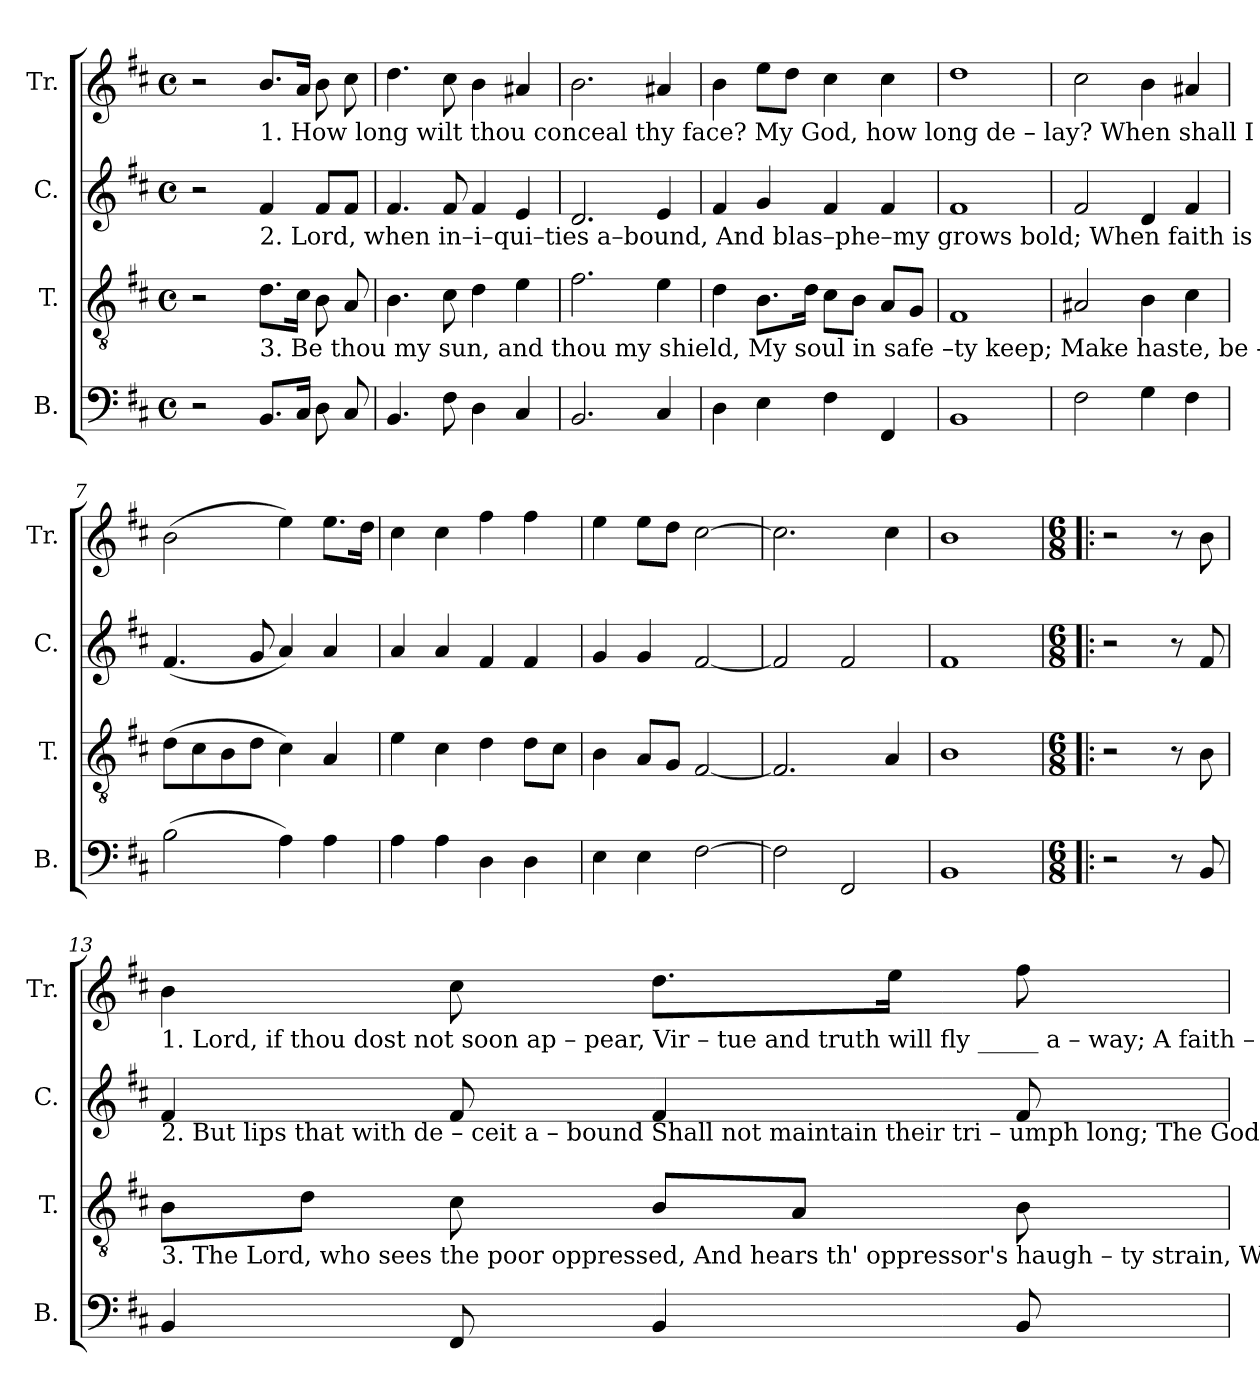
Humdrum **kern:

**kern	**kern	**kern	**kern
*part4	*part3	*part2	*part1
*staff4	*staff3	*staff2	*staff1
*I"B.	*I"T.	*I"C.	*I"Tr.
*I'B.	*I'T.	*I'C.	*I'Tr.
*clefF4	*clefGv2	*clefG2	*clefG2
*k[f#c#]	*k[f#c#]	*k[f#c#]	*k[f#c#]
*M4/4	*M4/4	*M4/4	*M4/4
*met(c)	*met(c)	*met(c)	*met(c)
*MM90	*MM90	*MM90	*MM90
=1	=1	=1	=1
2r	2r	2r	2r
!	!	!	!LO:TX:b:t=1. How  long  wilt thou conceal thy face? My God, how long  de – lay?  When shall I feel _____ those heav'nly rays  That chase my fears  a – way?
!	!	!LO:TX:b:t=2. Lord, when  in–i–qui–ties  a–bound,  And  blas–phe–my grows bold;  When faith is  hard    –   ly   to be found,  And   love  is    wax – ing   cold;	!
!	!LO:TX:b:t=3. Be thou my sun, and thou my shield,  My  soul  in   safe  –ty  keep;  Make haste, be – fore mine eyes are sealed  In  death's e – ter – nal  sleep.	!	!
8.BB/L	8.d\L	4f#/	8.b/L
16C#/Jk	16c#\Jk	.	16a/Jk
8D\	8B\	8f#/L	8b\
8C#/	8A/	8f#/J	8cc#\
=2	=2	=2	=2
4.BB/	4.B\	4.f#/	4.dd\
8F#\	8c#\	8f#/	8cc#\
4D\	4d\	4f#/	4b\
4C#/	4e\	4e/	4a#X/
=3	=3	=3	=3
2.BB/	2.f#\	2.d/	2.b\
4C#/	4e\	4e/	4a#X/
=4	=4	=4	=4
4D\	4d\	4f#/	4b\
4E\	8.B\L	4g/	8ee\L
.	.	.	8dd\J
.	16d\Jk	.	.
4F#\	8c#\L	4f#/	4cc#\
.	8B\J	.	.
4FF#/	8A/L	4f#/	4cc#\
.	8G/J	.	.
=5	=5	=5	=5
1BB	1F#	1f#	1dd
=6	=6	=6	=6
2F#\	2A#X/	2f#/	2cc#\
4G\	4B\	4d/	4b\
4F#\	4c#\	4f#/	4a#X/
=7	=7	=7	=7
(2B\	(8d\L	(4.f#/	(2b\
.	8c#\	.	.
.	8B\	.	.
.	8d\J	8g/	.
4A\)	4c#\)	4a/)	4ee\)
4A\	4A/	4a/	8.ee\L
.	.	.	16dd\Jk
=8	=8	=8	=8
4A\	4e\	4a/	4cc#\
4A\	4c#\	4a/	4cc#\
4D\	4d\	4f#/	4ff#\
4D\	8d\L	4f#/	4ff#\
.	8c#\J	.	.
=9	=9	=9	=9
4E\	4B\	4g/	4ee\
4E\	8A/L	4g/	8ee\L
.	8G/J	.	8dd\J
[2F#\	[2F#/	[2f#/	[2cc#\
=10	=10	=10	=10
2F#\]	2.F#/]	2f#/]	2.cc#\]
2FF#/	.	2f#/	.
.	4A/	.	4cc#\
=11	=11	=11	=11
1BB	1B	1f#	1b
!!LO:LB:g=z
=12!|:	=12!|:	=12!|:	=12!|:
*M6/8	*M6/8	*M6/8	*M6/8
*	*	*	*MM80
2r	2r	2r	2r
8r	8r	8r	8r
8BB/	8B\	8f#/	8b\
=13	=13	=13	=13
!	!	!	!LO:TX:b:t=1. Lord,  if      thou  dost   not  soon   ap  –  pear,   Vir – tue and truth will  fly _____  a  –  way;        A   faith – ful   man  among  us  here,    A
!	!	!LO:TX:b:t=2.  But   lips    that  with   de  –  ceit    a – bound  Shall  not maintain  their tri    –    umph   long;     The  God  of  vengeance  will  confound,  The	!
!	!LO:TX:b:t=3. The  Lord, who sees  the    poor  oppressed,    And hears th' oppressor's haugh  –  ty  strain,      Will  rise   to   give  his  children  rest,  Will	!	!
4BB/	8B\L	4f#/	4b\
.	8d\J	.	.
8FF#/	8c#\	8f#/	8cc#\
4BB/	8B/L	4f#/	8.dd\L
.	8A/J	.	.
.	.	.	16ee\Jk
8BB/	8B\	8f#/	8ff#\
=	=	=	=
*-	*-	*-	*-
